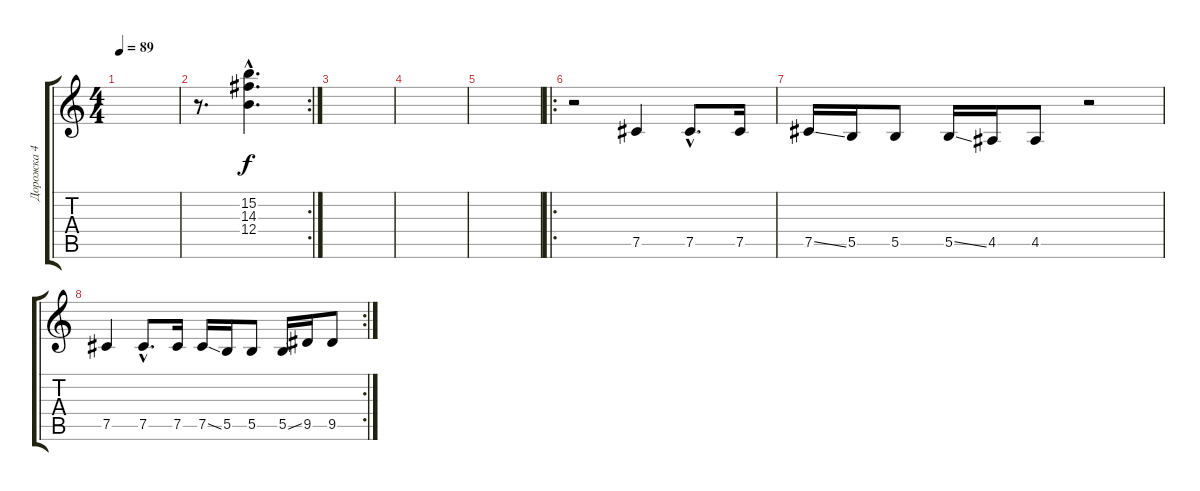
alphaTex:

\track ("Дорожка 4" "Дорожка 4") {instrument distortionguitar}
\staff {score tabs}
\tuning (Db4 Ab3 E3 B2 Gb2 B1) {hide}
\ts (4 4)
\tempo 89
\clef g2
\ks c
|
\rc 2
r.8{d} (15.2{hac} 14.3{hac} 12.4{hac}).4{d} |
|
|
|
\ro
r.2 7.5.4 7.5{hac}.8{d} 7.5.16 |
7.5{ss}.16 5.5.16 5.5.8 5.5{ss}.16 4.5.16 4.5.8 r.2 |
\rc 2
7.5.4 7.5{hac}.8{d} 7.5.16 7.5{ss}.16 5.5.16 5.5.8 5.5{ss}.16 9.5.16 9.5.8
